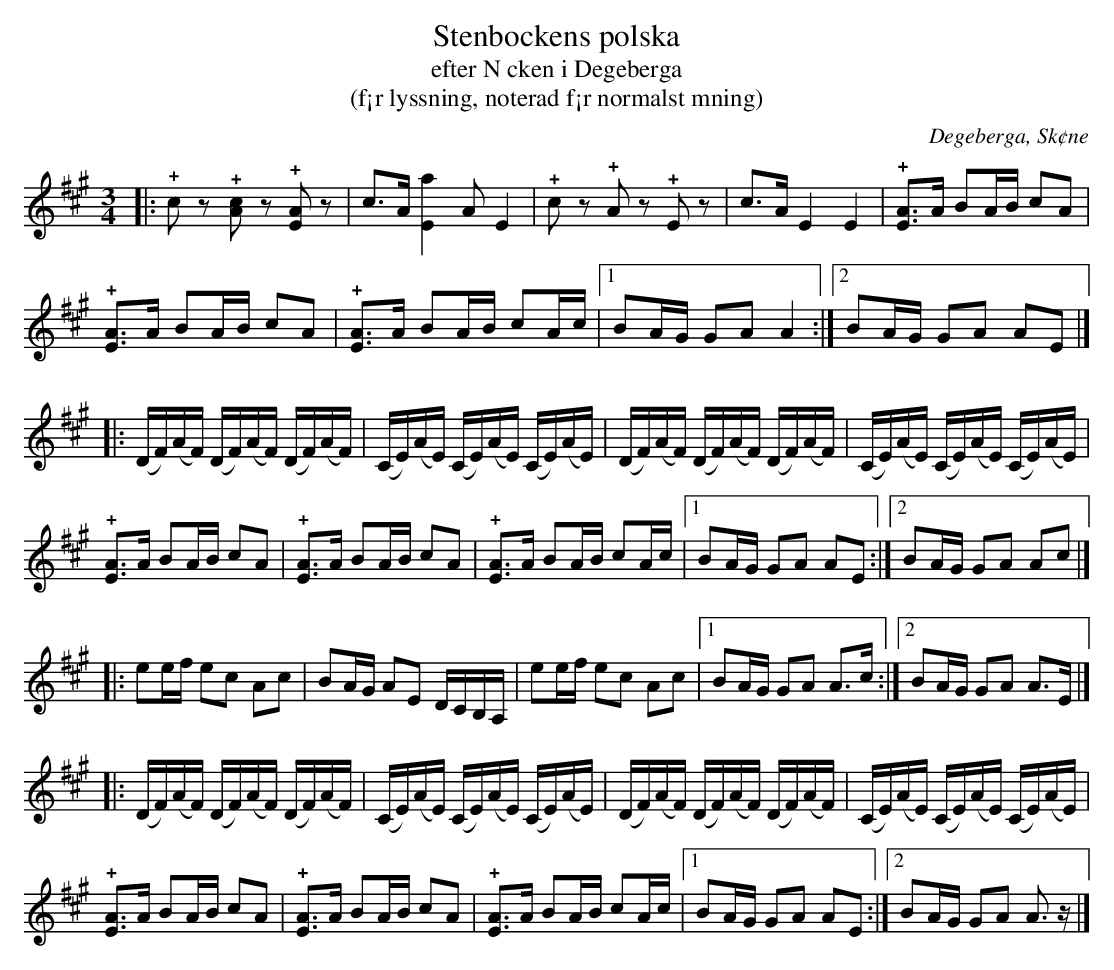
X:1
T:Stenbockens polska
T:efter N cken i Degeberga
T:(f¡r lyssning, noterad f¡r normalst mning)
O:Degeberga, Sk¢ne
M:3/4
L:1/4
Q:110
K:A
[L:1/8]|: !+!cz !+![Ac]z !+![EA]z | c>A [Ea]2 [A]E2 | !+!cz !+!Az !+!Ez | c>A E2 E2 | !+![EA]>A BA/B/ cA |
 !+![EA]>A BA/B/ cA | !+![EA]>A BA/B/ cA/c/ |1 BA/G/ GA A2 :|2 BA/G/ GA AE |]
[L:1/16]|: (DF)(AF) (DF)(AF) (DF)(AF) | (CE)(AE) (CE)(AE) (CE)(AE) | (DF)(AF) (DF)(AF) (DF)(AF) | (CE)(AE) (CE)(AE) (CE)(AE) |
[L:1/8] !+![EA]>A BA/B/ cA | !+![EA]>A BA/B/ cA | !+![EA]>A BA/B/ cA/c/ |1 BA/G/ GA AE :|2 BA/G/ GA Ac |]
[L:1/8] |: ee/f/ ec Ac | BA/G/ AE D/C/B,/A,/ | ee/f/ ec Ac |1 BA/G/ GA A>c :|2 BA/G/ GA A>E |]
[L:1/16]|: (DF)(AF) (DF)(AF) (DF)(AF) | (CE)(AE) (CE)(AE) (CE)(AE) | (DF)(AF) (DF)(AF) (DF)(AF) | (CE)(AE) (CE)(AE) (CE)(AE) |
[L:1/8] !+![EA]>A BA/B/ cA | !+![EA]>A BA/B/ cA | !+![EA]>A BA/B/ cA/c/ |1 BA/G/ GA AE :|2 BA/G/ GA A>z |]
